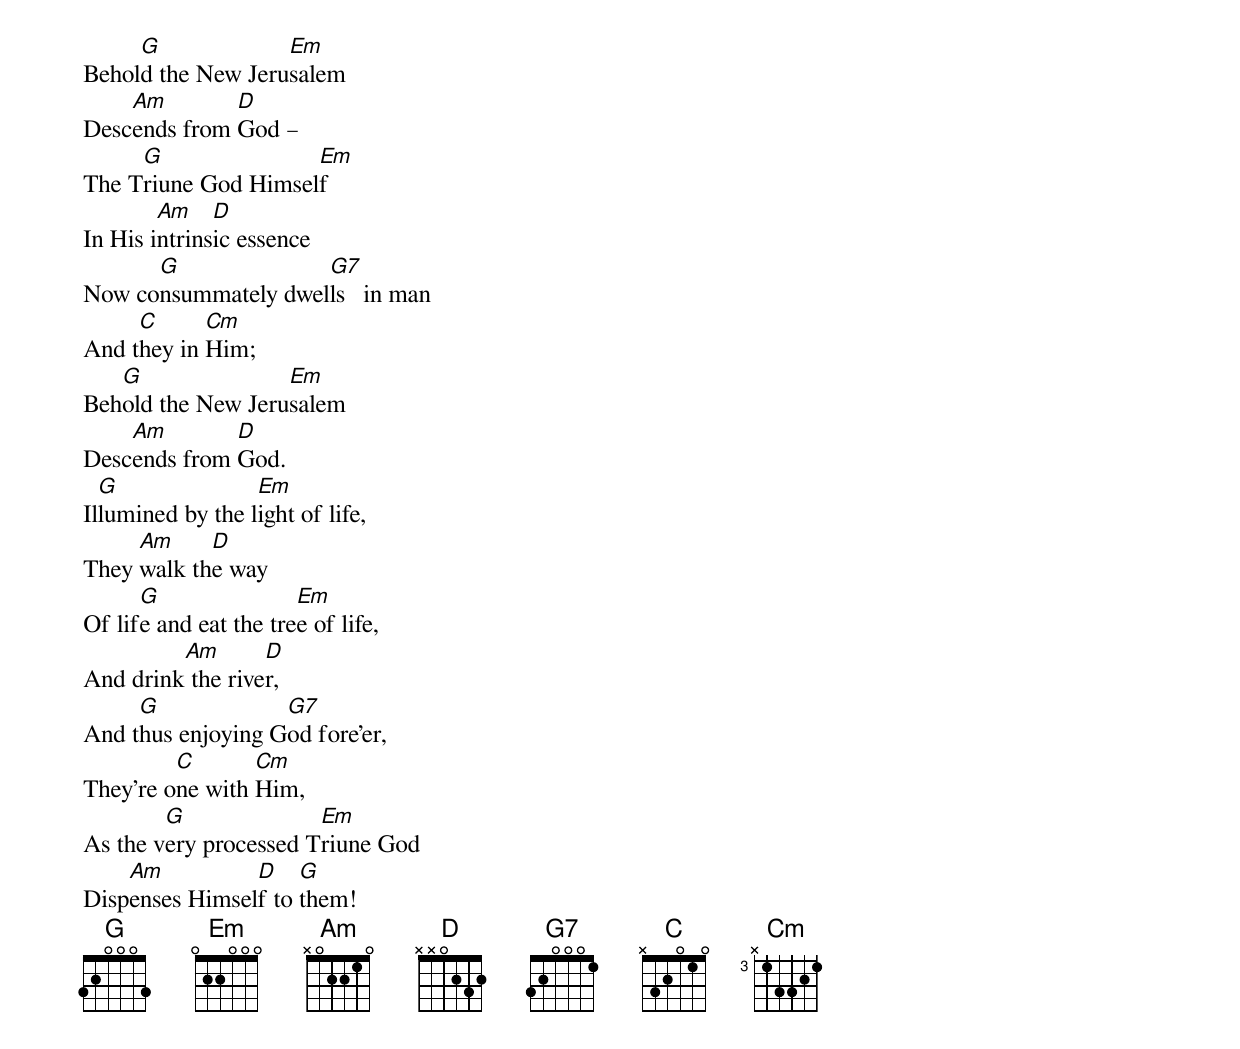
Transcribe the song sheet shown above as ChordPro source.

Behol[G]d the New Jeru[Em]salem[]
Desc[Am]ends from [D]God –
The T[G]riune God Himsel[Em]f
In His i[Am]ntrins[D]ic essence
Now co[G]nsummately dwel[G7]ls []in man
And t[C]hey in [Cm]Him;
Beh[G]old the New Jeru[Em]salem[]
Desc[Am]ends from [D]God.
Il[G]lumined by the l[Em]ight o[]f life,
They [Am]walk th[D]e way
Of lif[G]e and eat the tre[Em]e of[] life,
And drink[Am] the rive[D]r,
And t[G]hus enjoying G[G7]od f[]ore’er,
They’re o[C]ne with [Cm]Him,
As the v[G]ery processed T[Em]riune God
Disp[Am]enses Himsel[D]f to [G]them!
